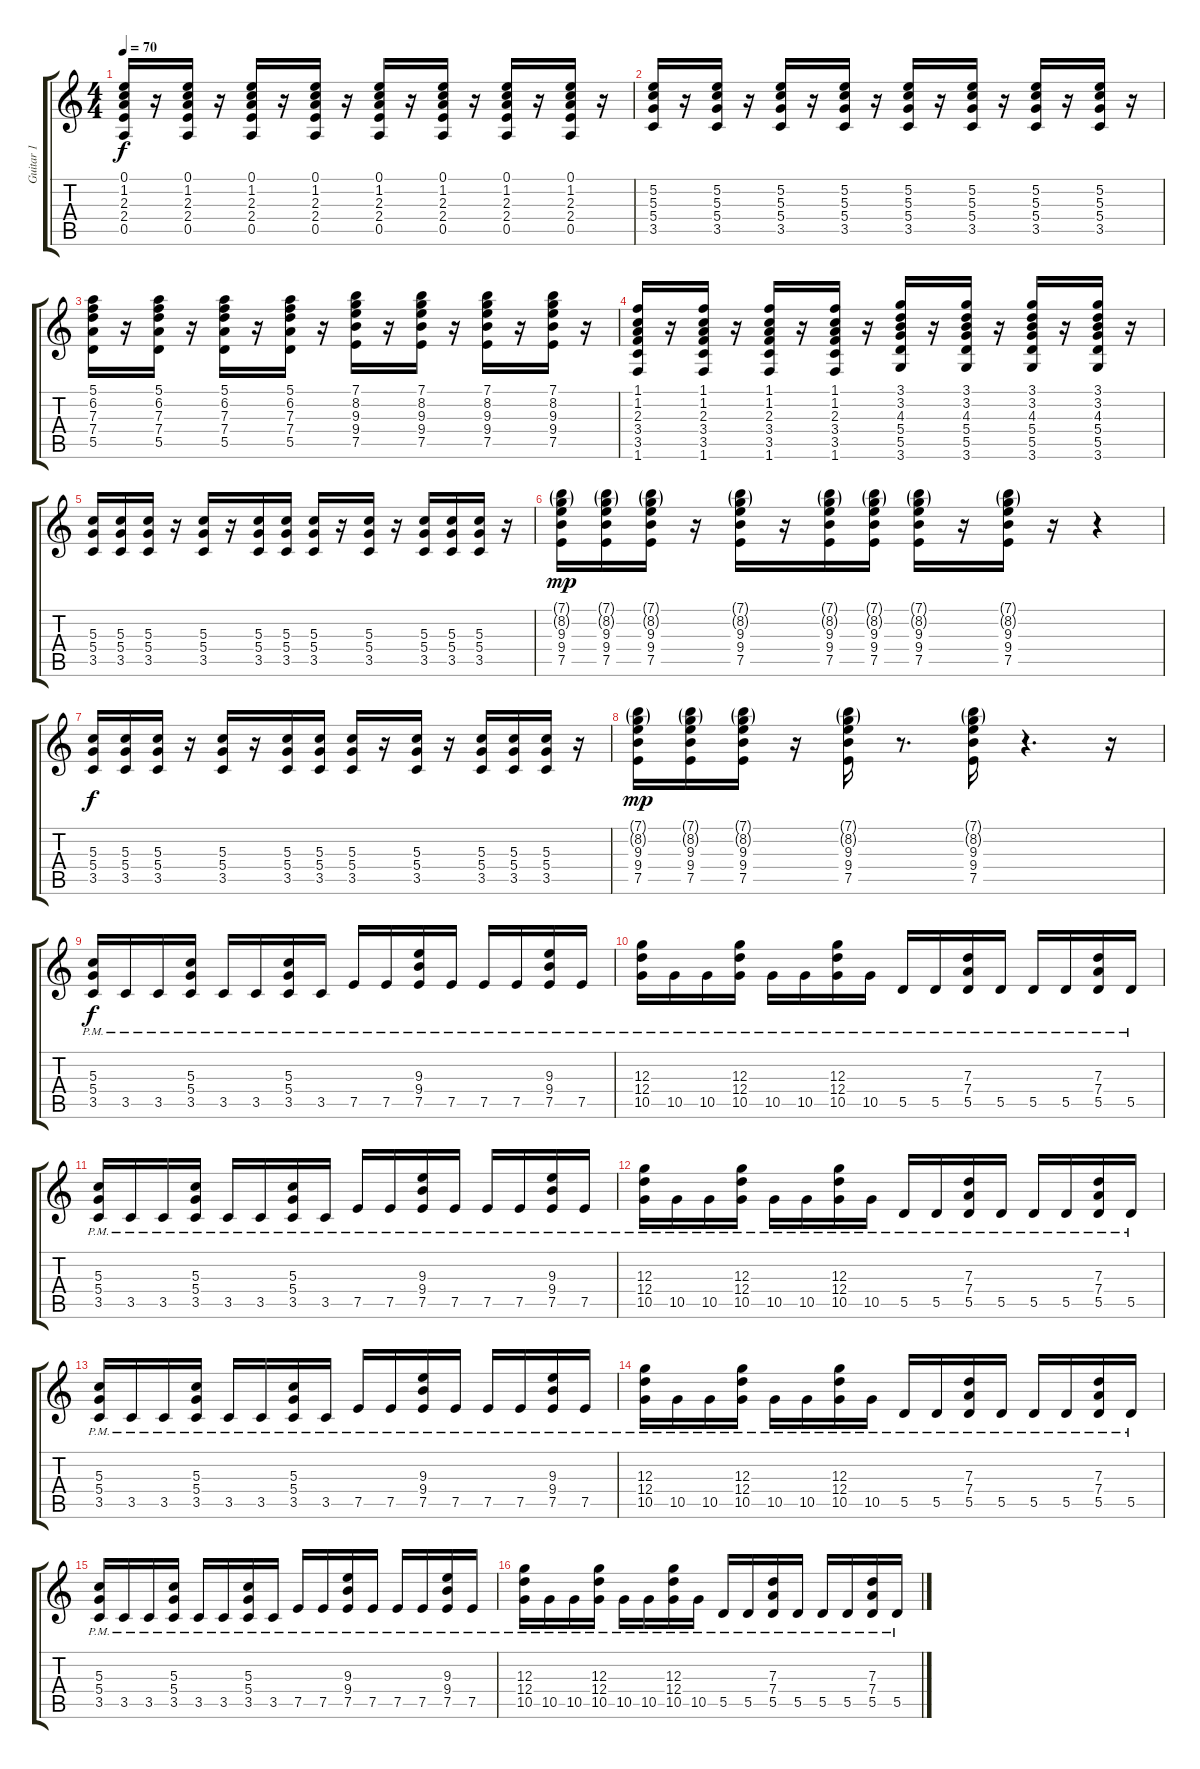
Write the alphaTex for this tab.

\track ("Guitar 1" "Guitar 1") {instrument overdrivenguitar}
\staff {score tabs}
\tuning (E4 B3 G3 D3 A2 E2) {hide}
\ts (4 4)
\tempo 70
\clef g2
\ks c
(0.1 1.2 2.3 2.4 0.5).16{dy f} r.16 (0.1 1.2 2.3 2.4 0.5).16 r.16 (0.1 1.2 2.3 2.4 0.5).16 r.16 (0.1 1.2 2.3 2.4 0.5).16 r.16 (0.1 1.2 2.3 2.4 0.5).16 r.16 (0.1 1.2 2.3 2.4 0.5).16 r.16 (0.1 1.2 2.3 2.4 0.5).16 r.16 (0.1 1.2 2.3 2.4 0.5).16 r.16 |
(5.2 5.3 5.4 3.5).16 r.16 (5.2 5.3 5.4 3.5).16 r.16 (5.2 5.3 5.4 3.5).16 r.16 (5.2 5.3 5.4 3.5).16 r.16 (5.2 5.3 5.4 3.5).16 r.16 (5.2 5.3 5.4 3.5).16 r.16 (5.2 5.3 5.4 3.5).16 r.16 (5.2 5.3 5.4 3.5).16 r.16 |
(5.1 6.2 7.3 7.4 5.5).16 r.16 (5.1 6.2 7.3 7.4 5.5).16 r.16 (5.1 6.2 7.3 7.4 5.5).16 r.16 (5.1 6.2 7.3 7.4 5.5).16 r.16 (7.1 8.2 9.3 9.4 7.5).16 r.16 (7.1 8.2 9.3 9.4 7.5).16 r.16 (7.1 8.2 9.3 9.4 7.5).16 r.16 (7.1 8.2 9.3 9.4 7.5).16 r.16 |
(1.1 1.2 2.3 3.4 3.5 1.6).16 r.16 (1.1 1.2 2.3 3.4 3.5 1.6).16 r.16 (1.1 1.2 2.3 3.4 3.5 1.6).16 r.16 (1.1 1.2 2.3 3.4 3.5 1.6).16 r.16 (3.1 3.2 4.3 5.4 5.5 3.6).16 r.16 (3.1 3.2 4.3 5.4 5.5 3.6).16 r.16 (3.1 3.2 4.3 5.4 5.5 3.6).16 r.16 (3.1 3.2 4.3 5.4 5.5 3.6).16 r.16 |
(5.3 5.4 3.5).16 (5.3 5.4 3.5).16 (5.3 5.4 3.5).16 r.16 (5.3 5.4 3.5).16 r.16 (5.3 5.4 3.5).16 (5.3 5.4 3.5).16 (5.3 5.4 3.5).16 r.16 (5.3 5.4 3.5).16 r.16 (5.3 5.4 3.5).16 (5.3 5.4 3.5).16 (5.3 5.4 3.5).16 r.16 |
(7.1{g} 8.2{g} 9.3 9.4 7.5).16{dy mp} (7.1{g} 8.2{g} 9.3 9.4 7.5).16 (7.1{g} 8.2{g} 9.3 9.4 7.5).16 r.16 (7.1{g} 8.2{g} 9.3 9.4 7.5).16 r.16 (7.1{g} 8.2{g} 9.3 9.4 7.5).16 (7.1{g} 8.2{g} 9.3 9.4 7.5).16 (7.1{g} 8.2{g} 9.3 9.4 7.5).16 r.16 (7.1{g} 8.2{g} 9.3 9.4 7.5).16 r.16 r.4 |
(5.3 5.4 3.5).16{dy f} (5.3 5.4 3.5).16 (5.3 5.4 3.5).16 r.16 (5.3 5.4 3.5).16 r.16 (5.3 5.4 3.5).16 (5.3 5.4 3.5).16 (5.3 5.4 3.5).16 r.16 (5.3 5.4 3.5).16 r.16 (5.3 5.4 3.5).16 (5.3 5.4 3.5).16 (5.3 5.4 3.5).16 r.16 |
(7.1{g} 8.2{g} 9.3 9.4 7.5).16{dy mp} (7.1{g} 8.2{g} 9.3 9.4 7.5).16 (7.1{g} 8.2{g} 9.3 9.4 7.5).16 r.16 (7.1{g} 8.2{g} 9.3 9.4 7.5).16 r.8{d} (7.1{g} 8.2{g} 9.3 9.4 7.5).16 r.4{d} r.16 |
(5.3 5.4 3.5{pm}).16{dy f} 3.5{pm}.16 3.5{pm}.16 (5.3 5.4 3.5{pm}).16 3.5{pm}.16 3.5{pm}.16 (5.3 5.4 3.5{pm}).16 3.5{pm}.16 7.5{pm}.16 7.5{pm}.16 (9.3 9.4 7.5{pm}).16 7.5{pm}.16 7.5{pm}.16 7.5{pm}.16 (9.3 9.4 7.5{pm}).16 7.5{pm}.16 |
(12.3 12.4 10.5{pm}).16 10.5{pm}.16 10.5{pm}.16 (12.3 12.4 10.5{pm}).16 10.5{pm}.16 10.5{pm}.16 (12.3 12.4 10.5{pm}).16 10.5{pm}.16 5.5{pm}.16 5.5{pm}.16 (7.3 7.4 5.5{pm}).16 5.5{pm}.16 5.5{pm}.16 5.5{pm}.16 (7.3 7.4 5.5{pm}).16 5.5{pm}.16 |
(5.3 5.4 3.5{pm}).16 3.5{pm}.16 3.5{pm}.16 (5.3 5.4 3.5{pm}).16 3.5{pm}.16 3.5{pm}.16 (5.3 5.4 3.5{pm}).16 3.5{pm}.16 7.5{pm}.16 7.5{pm}.16 (9.3 9.4 7.5{pm}).16 7.5{pm}.16 7.5{pm}.16 7.5{pm}.16 (9.3 9.4 7.5{pm}).16 7.5{pm}.16 |
(12.3 12.4 10.5{pm}).16 10.5{pm}.16 10.5{pm}.16 (12.3 12.4 10.5{pm}).16 10.5{pm}.16 10.5{pm}.16 (12.3 12.4 10.5{pm}).16 10.5{pm}.16 5.5{pm}.16 5.5{pm}.16 (7.3 7.4 5.5{pm}).16 5.5{pm}.16 5.5{pm}.16 5.5{pm}.16 (7.3 7.4 5.5{pm}).16 5.5{pm}.16 |
(5.3 5.4 3.5{pm}).16 3.5{pm}.16 3.5{pm}.16 (5.3 5.4 3.5{pm}).16 3.5{pm}.16 3.5{pm}.16 (5.3 5.4 3.5{pm}).16 3.5{pm}.16 7.5{pm}.16 7.5{pm}.16 (9.3 9.4 7.5{pm}).16 7.5{pm}.16 7.5{pm}.16 7.5{pm}.16 (9.3 9.4 7.5{pm}).16 7.5{pm}.16 |
(12.3 12.4 10.5{pm}).16 10.5{pm}.16 10.5{pm}.16 (12.3 12.4 10.5{pm}).16 10.5{pm}.16 10.5{pm}.16 (12.3 12.4 10.5{pm}).16 10.5{pm}.16 5.5{pm}.16 5.5{pm}.16 (7.3 7.4 5.5{pm}).16 5.5{pm}.16 5.5{pm}.16 5.5{pm}.16 (7.3 7.4 5.5{pm}).16 5.5{pm}.16 |
(5.3 5.4 3.5{pm}).16 3.5{pm}.16 3.5{pm}.16 (5.3 5.4 3.5{pm}).16 3.5{pm}.16 3.5{pm}.16 (5.3 5.4 3.5{pm}).16 3.5{pm}.16 7.5{pm}.16 7.5{pm}.16 (9.3 9.4 7.5{pm}).16 7.5{pm}.16 7.5{pm}.16 7.5{pm}.16 (9.3 9.4 7.5{pm}).16 7.5{pm}.16 |
(12.3 12.4 10.5{pm}).16 10.5{pm}.16 10.5{pm}.16 (12.3 12.4 10.5{pm}).16 10.5{pm}.16 10.5{pm}.16 (12.3 12.4 10.5{pm}).16 10.5{pm}.16 5.5{pm}.16 5.5{pm}.16 (7.3 7.4 5.5{pm}).16 5.5{pm}.16 5.5{pm}.16 5.5{pm}.16 (7.3 7.4 5.5{pm}).16 5.5{pm}.16
